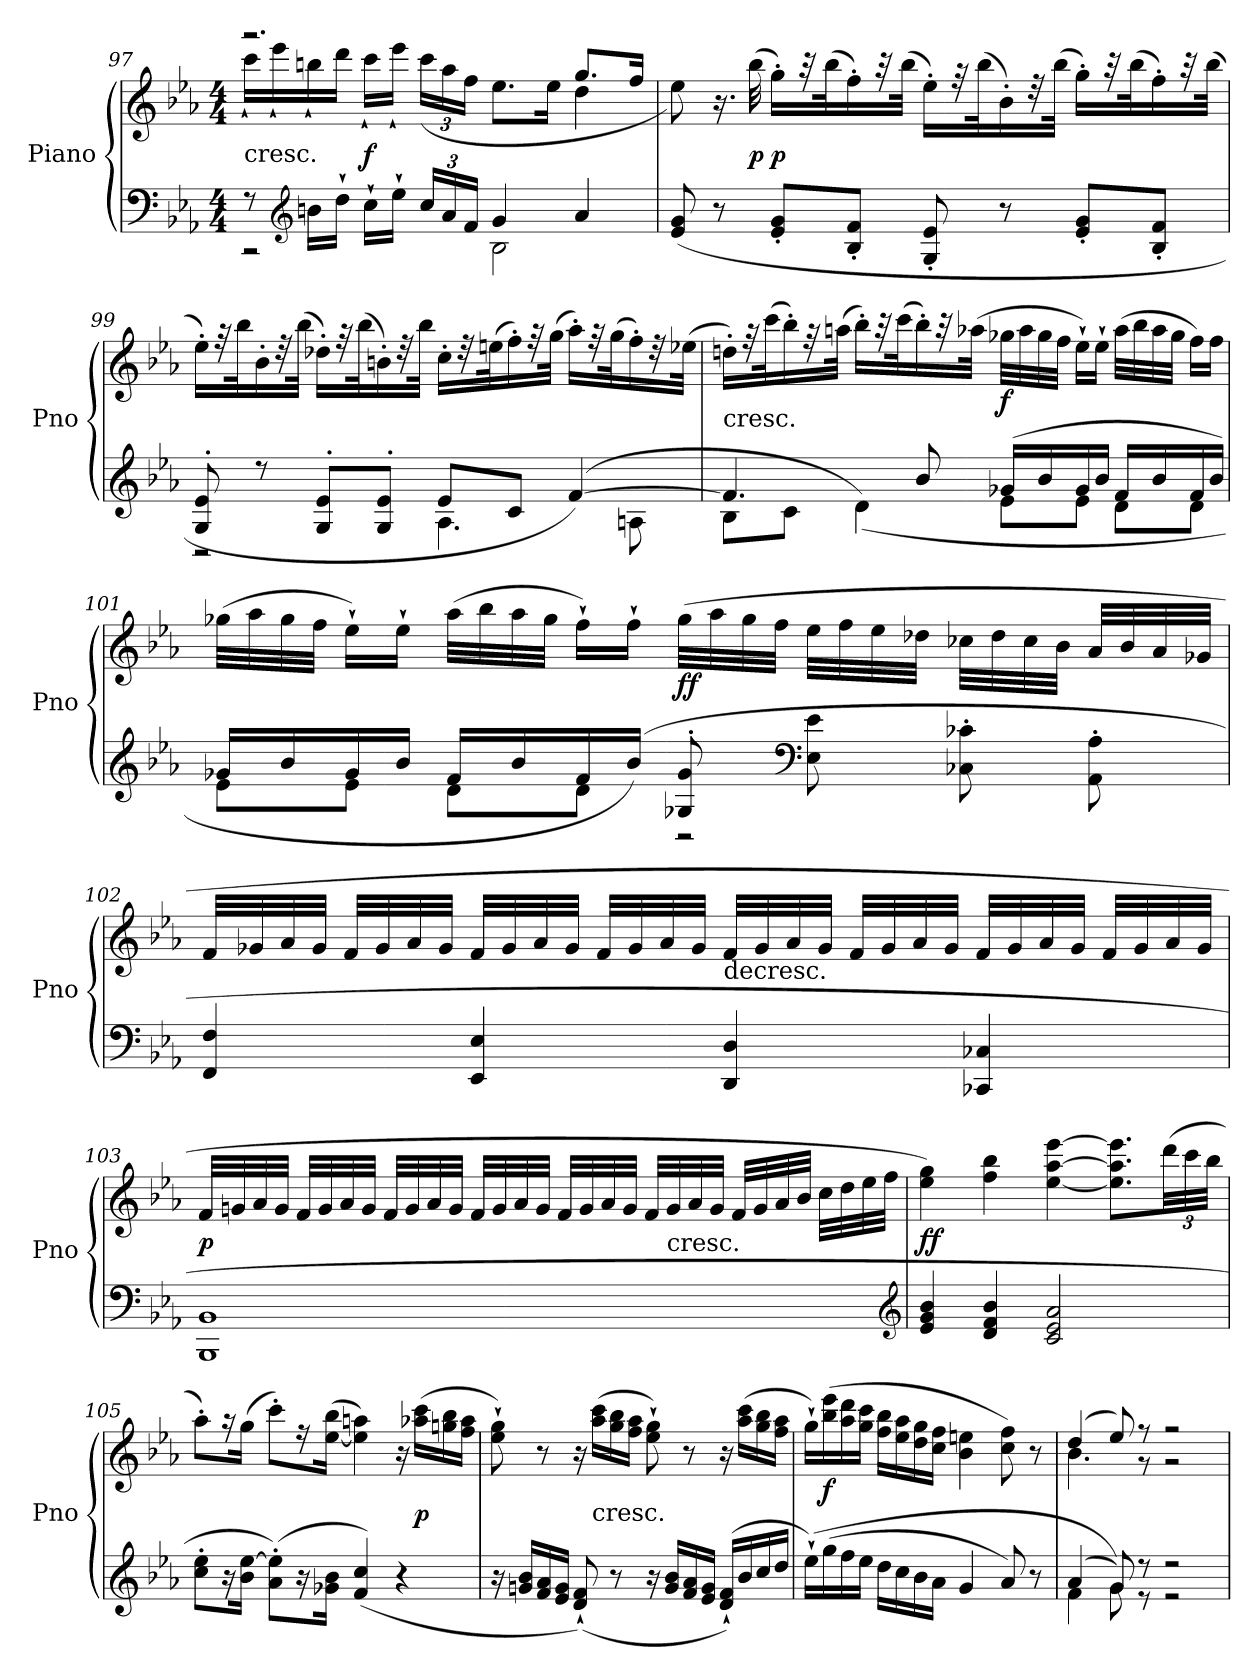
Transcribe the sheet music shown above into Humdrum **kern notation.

**kern	**kern	**dynam
*part1	*part1	*part1
*staff2	*staff1	*staff1/2
*I"Piano	*	*
*I'Pno	*	*
*clefF4	*clefG2	*
*k[b-e-a-]	*k[b-e-a-]	*
*E-:	*E-:	*
*M4/4	*M4/4	*
=97	=97	=97
*^	*^	*
!	!	!LO:TX:c:t=cresc.	!	!
8r	2r	2.r	16ccc`\LL	.
.	.	.	16eee-`\	.
*clefG2	*	*	*	*
16bn\LL	.	.	16bbn`\	.
16dd`\JJ	.	.	16ddd\JJ	.
16cc`\LL	.	.	16ccc`\LL	f
16ee-`\JJ	.	.	16eee-`\JJ	.
24cc/LL	.	.	(24ccc\LL	.
24a-/	.	.	24aa-\	.
24f/JJ	.	.	24ff\JJ	.
4g/	2B-\	.	8.ee-\L	.
.	.	.	16ee-\Jk	.
4a-/	.	8.gg/L	4dd\	.
.	.	16ff/Jk	.	.
*v	*v	*	*	*
*	*v	*v	*
=98	=98	=98
(8e-/ 8g/	8ee-\)	.
8r	16.r	.
.	(32bb-\	p
8e-'/ 8g'/L	16gg'\LL)	p
.	32r	.
.	(32bb-\K	.
8B-'/ 8f'/J	16ff'\)	.
.	32r	.
.	(32bb-\JJk	.
8G'/ 8e-'/	16ee-'\LL)	.
.	32r	.
.	(32bb-\K	.
8r	16b-'\)	.
.	32r	.
.	(32bb-\JJk	.
8e-'/ 8g'/L	16gg'\LL)	.
.	32r	.
.	(32bb-\K	.
8B-'/ 8f'/J	16ff'\)	.
.	32r	.
.	(32bb-\JJk	.
=99	=99	=99
*^	*	*
8G'/ 8e-'/	2r	16ee-'\LL)	.
.	.	32r	.
.	.	32bb-\K	.
8r	.	16b-'\	.
.	.	32r	.
.	.	(32bb-\JJk	.
8G'/ 8e-'/L	.	16dd-X'\LL)	.
.	.	32r	.
.	.	(32bb-\K	.
8G'/ 8e-'/J	.	16bn'\)	.
.	.	32r	.
.	.	32bb-\JJk	.
8e-/L	4.A-\	16cc'\LL	.
.	.	32r	.
.	.	(32een\K	.
8c/J	.	16ff'\)	.
.	.	32r	.
.	.	(32gg\JJk	.
([4f/)	.	16aa-'\LL)	.
.	.	32r	.
.	.	(32gg\K	.
.	8An\	16ff'\)	.
.	.	32r	.
.	.	(32ee-X\JJk	.
=100	=100	=100	=100
!	!	!LO:TX:c:t=cresc.	!
4.f/]	8B-\L	16ddn'\LL)	.
.	.	32r	.
.	.	(32ccc\K	.
.	8c\J	16bb-'\)	.
.	.	32r	.
.	.	(32aan\JJk	.
.	(4d\)	16bb-'\LL)	.
.	.	32r	.
.	.	(32ccc\K	.
8b-/	.	16bb-'\)	.
.	.	32r	.
.	.	(32aa-X\JJk	.
(16g-X/LL	8e-\L	32gg-X\LLL	f
.	.	32aa-\	.
16b-/	.	32gg-\	.
.	.	32ff\JJJ	.
16g-/	8e-\J	16ee-`\LL)	.
16b-/JJ	.	16ee-`\JJ	.
16f/LL	8d\L	(32aa-\LLL	.
.	.	32bb-\	.
16b-/	.	32aa-\	.
.	.	32gg-\JJJ	.
16f/	8d\J	16ff\LL)	.
16b-/JJ)	.	16ff\JJ	.
=101	=101	=101	=101
16g-X/LL	8e-\L	(32gg-X\LLL	.
.	.	32aa-\	.
16b-/	.	32gg-\	.
.	.	32ff\JJJ	.
16g-/	8e-\J	16ee-`\LL)	.
16b-/JJ	.	16ee-`\JJ	.
16f/LL	8d\L	(32aa-\LLL	.
.	.	32bb-\	.
16b-/	.	32aa-\	.
.	.	32gg-\JJJ	.
16f/	8d\J	16ff`\LL)	.
(16b-/JJ)	.	16ff`\JJ	.
8G-X'/ 8g-'/	2r	(32gg-\LLL	ff
.	.	32aa-\	.
.	.	32gg-\	.
.	.	32ff\JJJ	.
*clefF4	*	*	*
8E-\ 8e-\	.	32ee-\LLL	.
.	.	32ff\	.
.	.	32ee-\	.
.	.	32dd-X\JJJ	.
8C-X'\ 8c-X'\	.	32cc-X\LLL	.
.	.	32dd-\	.
.	.	32cc-\	.
.	.	32b-\JJJ	.
8AA-'\ 8A-'\	.	32a-/LLL	.
.	.	32b-/	.
.	.	32a-/	.
.	.	32g-X/JJJ	.
*v	*v	*	*
=102	=102	=102
4FF/ 4F/	32f/LLL	.
.	32g-X/	.
.	32a-/	.
.	32g-/JJJ	.
.	32f/LLL	.
.	32g-/	.
.	32a-/	.
.	32g-/JJJ	.
4EE-/ 4E-/	32f/LLL	.
.	32g-/	.
.	32a-/	.
.	32g-/JJJ	.
.	32f/LLL	.
.	32g-/	.
.	32a-/	.
.	32g-/JJJ	.
!	!LO:TX:c:t=decresc.	!
4DD/ 4D/	32f/LLL	.
.	32g-/	.
.	32a-/	.
.	32g-/JJJ	.
.	32f/LLL	.
.	32g-/	.
.	32a-/	.
.	32g-/JJJ	.
4CC-X/ 4C-X/	32f/LLL	.
.	32g-/	.
.	32a-/	.
.	32g-/JJJ	.
.	32f/LLL	.
.	32g-/	.
.	32a-/	.
.	32g-/JJJ	.
=103	=103	=103
1BBB- 1BB-	32f/LLL	p
.	32gn/	.
.	32a-/	.
.	32g/JJJ	.
.	32f/LLL	.
.	32g/	.
.	32a-/	.
.	32g/JJJ	.
.	32f/LLL	.
.	32g/	.
.	32a-/	.
.	32g/JJJ	.
.	32f/LLL	.
.	32g/	.
.	32a-/	.
.	32g/JJJ	.
.	32f/LLL	.
.	32g/	.
.	32a-/	.
.	32g/JJJ	.
.	32f/LLL	.
!	!LO:TX:c:t=cresc.	!
.	32g/	.
.	32a-/	.
.	32g/JJJ	.
.	32f/LLL	.
.	32g/	.
.	32a-/	.
.	32b-/JJJ	.
.	32cc\LLL	.
.	32dd\	.
.	32ee-\	.
.	32ff\JJJ	.
*clefG2	*	*
=104	=104	=104
4e-/ 4g/ 4b-/	4ee-\ 4gg\)	ff
4d/ 4f/ 4b-/	4ff\ 4bb-\	.
2c/ 2e-/ 2a-/	[4ee-\ [4aa-\ [4eee-\	.
.	8.ee-]\ 8.aa-]\ 8.eee-]\L	.
.	(48ddd\LL	.
.	48ccc\	.
.	48bb-\JJJ	.
=105	=105	=105
8cc'\ 8ee-'\L	8aa-'\L)	.
16r	16r	.
16b-\ [16ee-\Jk	(16gg\Jk	.
(8a-'\ 8ee-]'\L)	8ccc'\L)	.
16r	16r	.
16g-X\ 16b-\Jk	([16ee-\ 16bb-\Jk	.
(4f/ 4cc/)	4ee-]\ 4aan\)	.
4r	16r	.
.	(16aa-X\ 16ccc\LL	p
.	16ggn\ 16bb-\	.
.	16ff\ 16aa-\JJ	.
=106	=106	=106
16r	8ee-`\ 8gg`\)	.
16gn/ 16b-/LL	.	.
16f/ 16a-/	8r	.
16e-/ 16g/JJ	.	.
(8d`/ 8f`/)	16r	.
!	!LO:TX:c:t=cresc.	!
.	(16aa-\ 16ccc\LL	.
8r	16gg\ 16bb-\	.
.	16ff\ 16aa-\JJ	.
16r	8ee-`\ 8gg`\)	.
16g/ 16b-/LL	.	.
16f/ 16a-/	8r	.
16e-/ 16g/JJ	.	.
(16d`/ 16f`/LL)	16r	.
16b-/	(16aa-\ 16ccc\LL	.
16cc/	16gg\ 16bb-\	.
16dd/JJ	16ff\ 16aa-\JJ	.
=107	=107	=107
(16ee-`\LL)	16gg`\LL)	.
(16gg\	(16bb-\ 16eee-\	f
16ff\	16aa-\ 16ddd\	.
16ee-\JJ	16gg\ 16ccc\JJ	.
16dd\LL	16ff\ 16bb-\LL	.
16cc\	16ee-\ 16aa-\	.
16b-\	16dd\ 16gg\	.
16a-\JJ	16cc\ 16ff\JJ	.
4g/	4b-\ 4een\	.
8a-/)	8cc\ 8ff\)	.
8r	8r	.
=108	=108	=108
*^	*^	*
(4a-/	4f\	(4dd/	4.b-\	.
8g/)	8g\)	8ee-/)	.	.
8r	8r	8r	8r	.
2r	2r	2r	2r	.
*v	*v	*	*	*
*	*v	*v	*
=	=	=
*-	*-	*-
